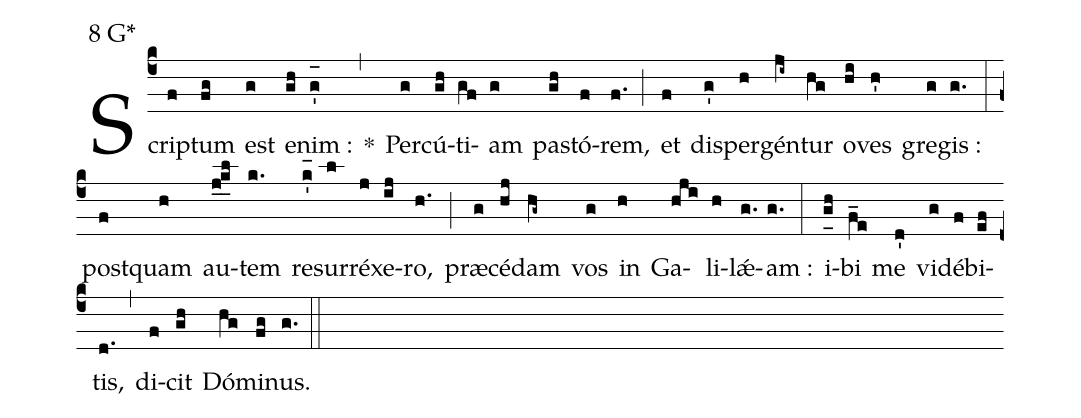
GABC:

mode:8 G*;
%%
(c4) Scri(f)ptum(fg) est(g) e(gh)nim :(g'_[oh:h]) *(,) Per(g)cú(gh)ti(gf)am(g) pa(gh)stó(f)rem,(f.) (;) et(f) dis(g')per(h)gén(ji~)tur(hg) o(hi)ves(h') gre(g)gis :(g.) (:) post(f)quam(h) au(j_0k_l)tem(k.) re(k'_[hl:1])sur(l)ré(j)xe(ij)ro,(h.) (;) præ(g)cé(hj)dam(hg~) vos(g) in(h) Ga(hji)li(h)lǽ(g.)am :(g.) (:) i(g_[uh:l]h)bi(f_e) me(d') vi(g)dé(f)bi(ef)tis,(d.) (,) di(f)cit(gh) Dó(hg)mi(fg)nus.(g.) (::)
